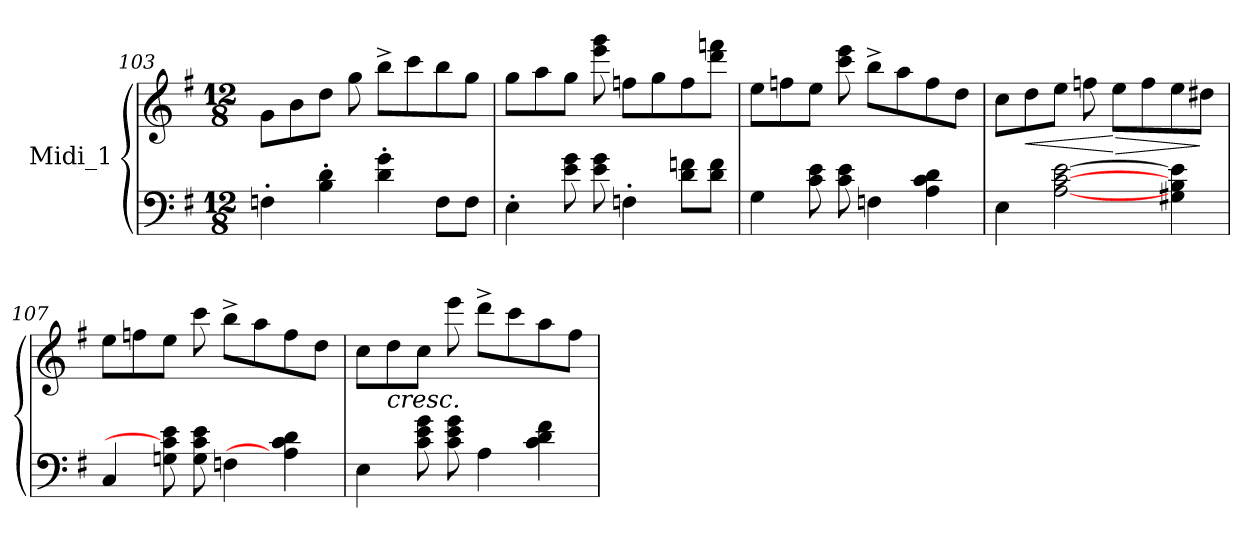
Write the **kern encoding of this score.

**kern	**kern	**dynam
*part1	*part1	*part1
*staff2	*staff1	*staff1/2
*I"Midi_1	*	*
*clefF4	*clefG2	*
*k[f#]	*k[f#]	*
*G:	*G:	*
*M12/8	*M12/8	*
=103	=103	=103
4Fn'\	8g\L	.
.	8b\	.
4B\' 4d\'	8dd\J	.
.	8gg\	.
4d\' 4g\'	8bb^\L	.
.	8ccc\	.
8F\L	8bb\	.
8F\J	8gg\J	.
=104	=104	=104
4E'\	8gg\L	.
.	8aa\	.
8e\ 8g\	8gg\J	.
8e\ 8g\	8eee\ 8ggg\	.
4Fn'\	8ffn\L	.
.	8gg\	.
8d\ 8fn\L	8ff\	.
8d\ 8f\J	8ddd\ 8fffn\J	.
!!LO:LB:g=z
=105	=105	=105
4G\	8ee\L	.
.	8ffn\	.
8c\ 8e\	8ee\J	.
8c\ 8e\	8ccc\ 8eee\	.
4Fn\	8bb^\L	.
.	8aa\	.
4A\ 4c\ 4d\	8ff\	.
.	8dd\J	.
!!LO:LB:g=z
=106	=106	=106
4E\	8cc\L	.
!	!	!LO:HP:b
.	8dd\	<
[2A\ [2c\ [2e\	8ee\J	.
.	8ffn\	.
!	!	!LO:HP:n=1:b
.	8ee\L	[ >
.	8ff\	.
4G#X\ 4B\ 4e\]	8ee\	.
.	8dd#X\J	]
=107	=107	=107
4C/	8ee\L	.
.	8ffn\	.
8Gni\ 8c\] 8e\	8ee\J	.
8G\ 8c\ 8e\	8ccc\	.
4Fn\	8bb^\L	.
.	8aa\	.
4A\] 4c\ 4d\	8ff\	.
.	8dd\J	.
=108	=108	=108
4E\	8cc\L	.
!	!LO:TX:b:i:t=cresc.	!
.	8dd\	.
8c\ 8e\ 8g\	8cc\J	.
8c\ 8e\ 8g\	8eee\	.
4A\	8ddd^\L	.
.	8ccc\	.
4c\ 4d\ 4f#i\	8aa\	.
.	8ff#i\J	.
=	=	=
*-	*-	*-
